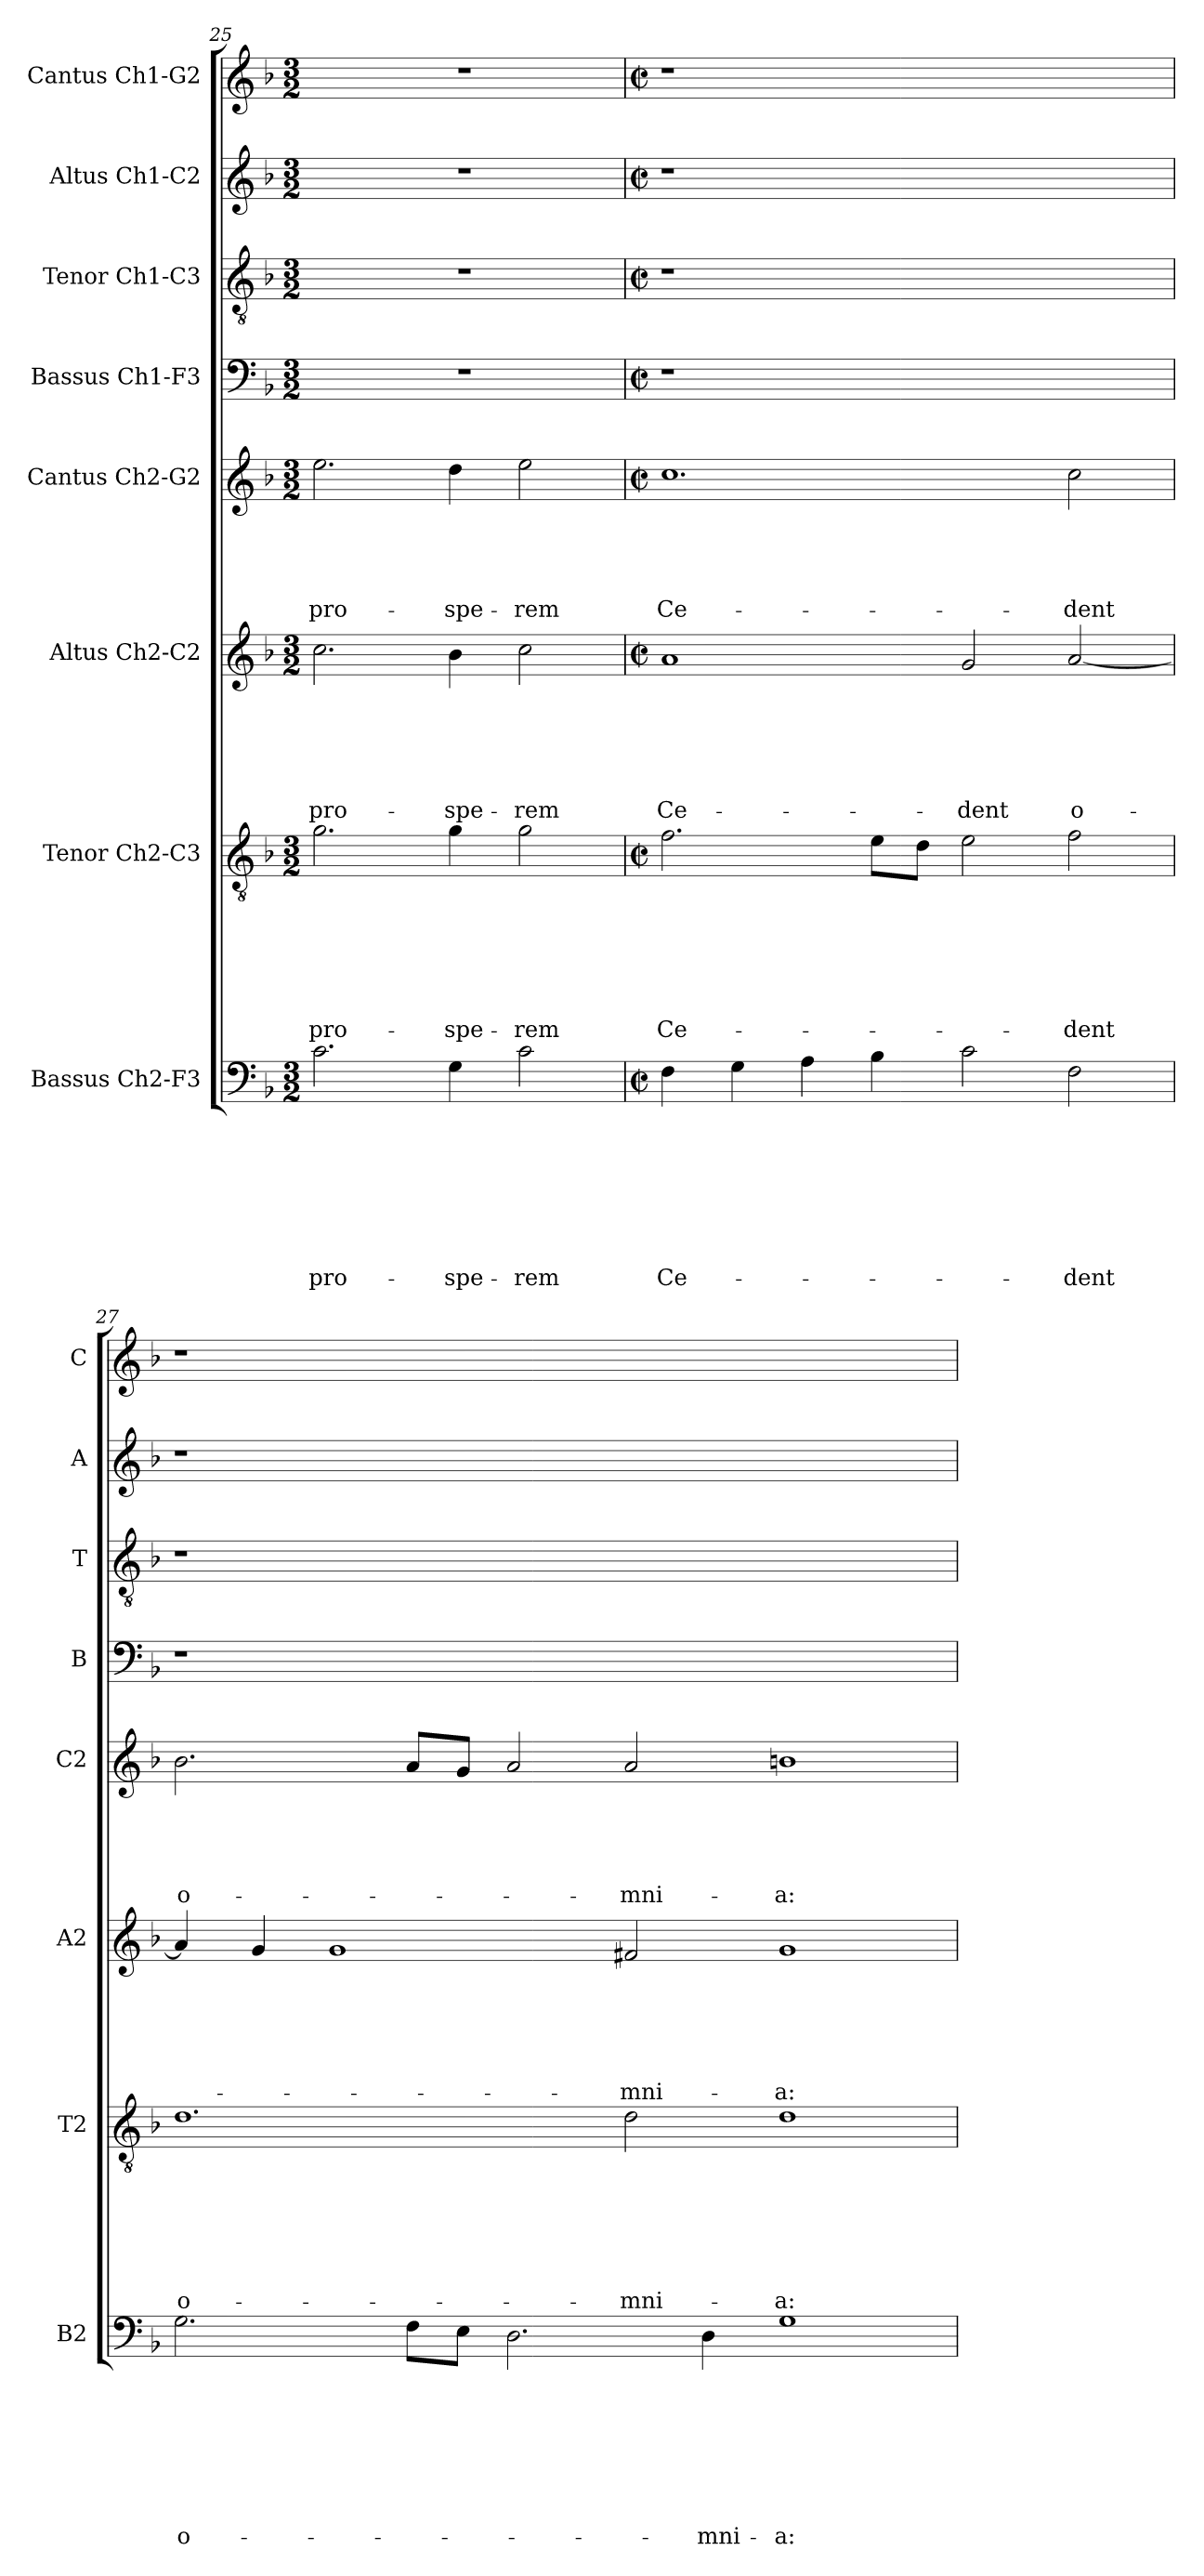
**kern	**text	**text	**text	**text	**text	**text	**text	**text	**kern	**text	**text	**text	**text	**text	**text	**text	**kern	**text	**text	**text	**text	**text	**text	**kern	**text	**text	**text	**text	**text	**kern	**kern	**kern	**kern
*part8	*part8	*part8	*part8	*part8	*part8	*part8	*part8	*part8	*part7	*part7	*part7	*part7	*part7	*part7	*part7	*part7	*part6	*part6	*part6	*part6	*part6	*part6	*part6	*part5	*part5	*part5	*part5	*part5	*part5	*part4	*part3	*part2	*part1
*staff8	*staff8	*staff8	*staff8	*staff8	*staff8	*staff8	*staff8	*staff8	*staff7	*staff7	*staff7	*staff7	*staff7	*staff7	*staff7	*staff7	*staff6	*staff6	*staff6	*staff6	*staff6	*staff6	*staff6	*staff5	*staff5	*staff5	*staff5	*staff5	*staff5	*staff4	*staff3	*staff2	*staff1
*I"Bassus Ch2-F3	*	*	*	*	*	*	*	*	*I"Tenor Ch2-C3	*	*	*	*	*	*	*	*I"Altus Ch2-C2	*	*	*	*	*	*	*I"Cantus Ch2-G2	*	*	*	*	*	*I"Bassus Ch1-F3	*I"Tenor Ch1-C3	*I"Altus Ch1-C2	*I"Cantus Ch1-G2
*I'B2	*	*	*	*	*	*	*	*	*I'T2	*	*	*	*	*	*	*	*I'A2	*	*	*	*	*	*	*I'C2	*	*	*	*	*	*I'B	*I'T	*I'A	*I'C
*clefF4	*	*	*	*	*	*	*	*	*clefGv2	*	*	*	*	*	*	*	*clefG2	*	*	*	*	*	*	*clefG2	*	*	*	*	*	*clefF4	*clefGv2	*clefG2	*clefG2
*k[b-]	*	*	*	*	*	*	*	*	*k[b-]	*	*	*	*	*	*	*	*k[b-]	*	*	*	*	*	*	*k[b-]	*	*	*	*	*	*k[b-]	*k[b-]	*k[b-]	*k[b-]
*F:	*	*	*	*	*	*	*	*	*F:	*	*	*	*	*	*	*	*F:	*	*	*	*	*	*	*F:	*	*	*	*	*	*F:	*F:	*F:	*F:
*M3/2	*	*	*	*	*	*	*	*	*M3/2	*	*	*	*	*	*	*	*M3/2	*	*	*	*	*	*	*M3/2	*	*	*	*	*	*M3/2	*M3/2	*M3/2	*M3/2
=25	=25	=25	=25	=25	=25	=25	=25	=25	=25	=25	=25	=25	=25	=25	=25	=25	=25	=25	=25	=25	=25	=25	=25	=25	=25	=25	=25	=25	=25	=25	=25	=25	=25
!	!	!	!	!	!	!	!	!LO:LY:b	!	!	!	!	!	!	!	!LO:LY:b	!	!	!	!	!	!	!LO:LY:b	!	!	!	!	!	!LO:LY:b	!	!	!	!
2.c\	.	.	.	.	.	.	.	pro-	2.g\	.	.	.	.	.	.	pro-	2.cc\	.	.	.	.	.	pro-	2.ee\	.	.	.	.	pro-	1.r	1.r	1.r	1.r
!	!	!	!	!	!	!	!	!LO:LY:b	!	!	!	!	!	!	!	!LO:LY:b	!	!	!	!	!	!	!LO:LY:b	!	!	!	!	!	!LO:LY:b	!	!	!	!
4G\	.	.	.	.	.	.	.	-spe-	4g\	.	.	.	.	.	.	-spe-	4b-\	.	.	.	.	.	-spe-	4dd\	.	.	.	.	-spe-	.	.	.	.
!	!	!	!	!	!	!	!	!LO:LY:b	!	!	!	!	!	!	!	!LO:LY:b	!	!	!	!	!	!	!LO:LY:b	!	!	!	!	!	!LO:LY:b	!	!	!	!
2c\	.	.	.	.	.	.	.	-rem	2g\	.	.	.	.	.	.	-rem	2cc\	.	.	.	.	.	-rem	2ee\	.	.	.	.	-rem	.	.	.	.
!!LO:LB:g=z
=26	=26	=26	=26	=26	=26	=26	=26	=26	=26	=26	=26	=26	=26	=26	=26	=26	=26	=26	=26	=26	=26	=26	=26	=26	=26	=26	=26	=26	=26	=26	=26	=26	=26
*M2/2	*	*	*	*	*	*	*	*	*M2/2	*	*	*	*	*	*	*	*M2/2	*	*	*	*	*	*	*M2/2	*	*	*	*	*	*M2/2	*M2/2	*M2/2	*M2/2
*met(c|)	*	*	*	*	*	*	*	*	*met(c|)	*	*	*	*	*	*	*	*met(c|)	*	*	*	*	*	*	*met(c|)	*	*	*	*	*	*met(c|)	*met(c|)	*met(c|)	*met(c|)
!	!	!	!	!	!	!	!	!LO:LY:b	!	!	!	!	!	!	!	!LO:LY:b	!	!	!	!	!	!	!LO:LY:b	!	!	!	!	!	!LO:LY:b	!	!	!	!
4F\	.	.	.	.	.	.	.	Ce-	2.f\	.	.	.	.	.	.	Ce-	1a	.	.	.	.	.	Ce-	1.cc	.	.	.	.	Ce-	1r	1r	1r	1r
4G\	.	.	.	.	.	.	.	.	.	.	.	.	.	.	.	.	.	.	.	.	.	.	.	.	.	.	.	.	.	.	.	.	.
4A\	.	.	.	.	.	.	.	.	.	.	.	.	.	.	.	.	.	.	.	.	.	.	.	.	.	.	.	.	.	.	.	.	.
4B-\	.	.	.	.	.	.	.	.	8e\L	.	.	.	.	.	.	.	.	.	.	.	.	.	.	.	.	.	.	.	.	.	.	.	.
.	.	.	.	.	.	.	.	.	8d\J	.	.	.	.	.	.	.	.	.	.	.	.	.	.	.	.	.	.	.	.	.	.	.	.
!	!	!	!	!	!	!	!	!	!	!	!	!	!	!	!	!	!	!	!	!	!	!	!LO:LY:b	!	!	!	!	!	!	!	!	!	!
2c\	.	.	.	.	.	.	.	.	2e\	.	.	.	.	.	.	.	2g/	.	.	.	.	.	-dent	.	.	.	.	.	.	1ryy	1ryy	1ryy	1ryy
!	!	!	!	!	!	!	!	!LO:LY:b	!	!	!	!	!	!	!	!LO:LY:b	!	!	!	!	!	!	!LO:LY:b	!	!	!	!	!	!LO:LY:b	!	!	!	!
2F\	.	.	.	.	.	.	.	-dent	2f\	.	.	.	.	.	.	-dent	[2a/	.	.	.	.	.	o-	2cc\	.	.	.	.	-dent	.	.	.	.
=27	=27	=27	=27	=27	=27	=27	=27	=27	=27	=27	=27	=27	=27	=27	=27	=27	=27	=27	=27	=27	=27	=27	=27	=27	=27	=27	=27	=27	=27	=27	=27	=27	=27
!	!	!	!	!	!	!	!	!LO:LY:b	!	!	!	!	!	!	!	!LO:LY:b	!	!	!	!	!	!	!	!	!	!	!	!	!LO:LY:b	!	!	!	!
2.G\	.	.	.	.	.	.	.	o-	1.d	.	.	.	.	.	.	o-	4a/]	.	.	.	.	.	.	2.b-\	.	.	.	.	o-	1r	1r	1r	1r
.	.	.	.	.	.	.	.	.	.	.	.	.	.	.	.	.	4g/	.	.	.	.	.	.	.	.	.	.	.	.	.	.	.	.
.	.	.	.	.	.	.	.	.	.	.	.	.	.	.	.	.	1g	.	.	.	.	.	.	.	.	.	.	.	.	.	.	.	.
8F\L	.	.	.	.	.	.	.	.	.	.	.	.	.	.	.	.	.	.	.	.	.	.	.	8a/L	.	.	.	.	.	.	.	.	.
8E\J	.	.	.	.	.	.	.	.	.	.	.	.	.	.	.	.	.	.	.	.	.	.	.	8g/J	.	.	.	.	.	.	.	.	.
2.D\	.	.	.	.	.	.	.	.	.	.	.	.	.	.	.	.	.	.	.	.	.	.	.	2a/	.	.	.	.	.	0ryy	0ryy	0ryy	0ryy
!	!	!	!	!	!	!	!	!	!	!	!	!	!	!	!	!LO:LY:b	!	!	!	!	!	!	!LO:LY:b	!	!	!	!	!	!LO:LY:b	!	!	!	!
.	.	.	.	.	.	.	.	.	2d\	.	.	.	.	.	.	-mni-	2f#X/	.	.	.	.	.	-mni-	2a/	.	.	.	.	-mni-	.	.	.	.
!	!	!	!	!	!	!	!	!LO:LY:b	!	!	!	!	!	!	!	!	!	!	!	!	!	!	!	!	!	!	!	!	!	!	!	!	!
4D\	.	.	.	.	.	.	.	-mni-	.	.	.	.	.	.	.	.	.	.	.	.	.	.	.	.	.	.	.	.	.	.	.	.	.
!	!	!	!	!	!	!	!	!LO:LY:b	!	!	!	!	!	!	!	!LO:LY:b	!	!	!	!	!	!	!LO:LY:b	!	!	!	!	!	!LO:LY:b	!	!	!	!
1G	.	.	.	.	.	.	.	-a:	1d	.	.	.	.	.	.	-a:	1g	.	.	.	.	.	-a:	1bn	.	.	.	.	-a:	.	.	.	.
=	=	=	=	=	=	=	=	=	=	=	=	=	=	=	=	=	=	=	=	=	=	=	=	=	=	=	=	=	=	=	=	=	=
*-	*-	*-	*-	*-	*-	*-	*-	*-	*-	*-	*-	*-	*-	*-	*-	*-	*-	*-	*-	*-	*-	*-	*-	*-	*-	*-	*-	*-	*-	*-	*-	*-	*-
